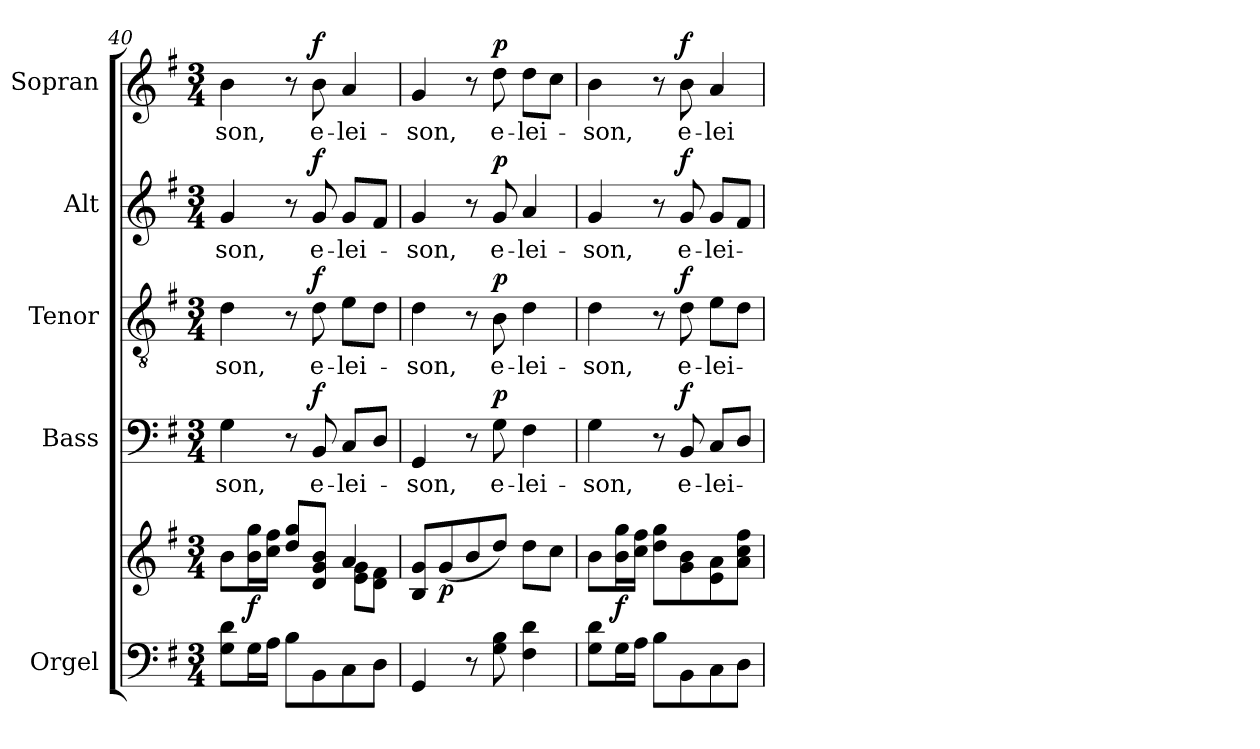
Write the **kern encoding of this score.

**kern	**kern	**dynam	**kern	**text	**dynam	**kern	**text	**dynam	**kern	**text	**dynam	**kern	**text	**dynam
*part5	*part5	*part5	*part4	*part4	*part4	*part3	*part3	*part3	*part2	*part2	*part2	*part1	*part1	*part1
*staff6	*staff5	*staff5/6	*staff4	*staff4	*staff4	*staff3	*staff3	*staff3	*staff2	*staff2	*staff2	*staff1	*staff1	*staff1
*I"Orgel	*	*	*I"Bass	*	*	*I"Tenor	*	*	*I"Alt	*	*	*I"Sopran	*	*
*I'Org.	*	*	*I'B.	*	*	*I'T.	*	*	*I'A.	*	*	*I'S.	*	*
*clefF4	*clefG2	*	*clefF4	*	*	*clefGv2	*	*	*clefG2	*	*	*clefG2	*	*
*k[f#]	*k[f#]	*	*k[f#]	*	*	*k[f#]	*	*	*k[f#]	*	*	*k[f#]	*	*
*G:	*G:	*	*G:	*	*	*G:	*	*	*G:	*	*	*G:	*	*
*M3/4	*M3/4	*	*M3/4	*	*	*M3/4	*	*	*M3/4	*	*	*M3/4	*	*
=40	=40	=40	=40	=40	=40	=40	=40	=40	=40	=40	=40	=40	=40	=40
*	*^	*	*	*	*	*	*	*	*	*	*	*	*	*
!	!	!	!	!	!LO:LY:b	!	!	!LO:LY:b	!	!	!LO:LY:b	!	!	!LO:LY:b	!
8G\ 8d\L	8b\L	2ryy	.	4G\	-son,	.	4d\	-son,	.	4g/	-son,	.	4b\	-son,	.
!	!	!	!LO:DY:b	!	!	!	!	!	!	!	!	!	!	!	!
16G\L	16b\ 16gg\L	.	f	.	.	.	.	.	.	.	.	.	.	.	.
16A\JJ	16cc\ 16ff#\JJ	.	.	.	.	.	.	.	.	.	.	.	.	.	.
8B\L	8dd/ 8gg/L	.	.	8r	.	.	8r	.	.	8r	.	.	8r	.	.
!	!	!	!	!	!LO:LY:b	!LO:DY:a	!	!LO:LY:b	!LO:DY:a	!	!LO:LY:b	!LO:DY:a	!	!LO:LY:b	!LO:DY:a
8BB\	8d/ 8g/ 8b/J	.	.	8BB/	e-	f	8d\	e-	f	8g/	e-	f	8b\	e-	f
!	!	!	!	!	!LO:LY:b	!	!	!LO:LY:b	!	!	!LO:LY:b	!	!	!LO:LY:b	!
8C\	4a/	8e\ 8g\L	.	8C/L	-lei-	.	8e\L	-lei-	.	8g/L	-lei-	.	4a/	-lei-	.
8D\J	.	8d\ 8f#\J	.	8D/J	.	.	8d\J	.	.	8f#/J	.	.	.	.	.
=41	=41	=41	=41	=41	=41	=41	=41	=41	=41	=41	=41	=41	=41	=41	=41
!	!	!	!	!	!LO:LY:b	!	!	!LO:LY:b	!	!	!LO:LY:b	!	!	!LO:LY:b	!
*	*v	*v	*	*	*	*	*	*	*	*	*	*	*	*	*
4GG/	8B/ 8g/L	.	4GG/	-son,	.	4d\	-son,	.	4g/	-son,	.	4g/	-son,	.
!	!	!LO:DY:b	!	!	!	!	!	!	!	!	!	!	!	!
.	(<8g/	p	.	.	.	.	.	.	.	.	.	.	.	.
8r	8b/	.	8r	.	.	8r	.	.	8r	.	.	8r	.	.
!	!	!	!	!LO:LY:b	!LO:DY:a	!	!LO:LY:b	!LO:DY:a	!	!LO:LY:b	!LO:DY:a	!	!LO:LY:b	!LO:DY:a
8G\ 8B\	8dd/J)	.	8G\	e-	p	8B\	e-	p	8g/	e-	p	8dd\	e-	p
!	!	!	!	!LO:LY:b	!	!	!LO:LY:b	!	!	!LO:LY:b	!	!	!LO:LY:b	!
4F#\ 4d\	8dd\L	.	4F#\	-lei-	.	4d\	-lei-	.	4a/	-lei-	.	8dd\L	-lei-	.
.	8cc\J	.	.	.	.	.	.	.	.	.	.	8cc\J	.	.
=42	=42	=42	=42	=42	=42	=42	=42	=42	=42	=42	=42	=42	=42	=42
!	!	!	!	!LO:LY:b	!	!	!LO:LY:b	!	!	!LO:LY:b	!	!	!LO:LY:b	!
8G\ 8d\L	8b\L	.	4G\	-son,	.	4d\	-son,	.	4g/	-son,	.	4b\	-son,	.
!	!	!LO:DY:b	!	!	!	!	!	!	!	!	!	!	!	!
16G\L	16b\ 16gg\L	f	.	.	.	.	.	.	.	.	.	.	.	.
16A\JJ	16cc\ 16ff#\JJ	.	.	.	.	.	.	.	.	.	.	.	.	.
8B\L	8dd\ 8gg\L	.	8r	.	.	8r	.	.	8r	.	.	8r	.	.
!	!	!	!	!LO:LY:b	!LO:DY:a	!	!LO:LY:b	!LO:DY:a	!	!LO:LY:b	!LO:DY:a	!	!LO:LY:b	!LO:DY:a
8BB\	8g\ 8b\	.	8BB/	e-	f	8d\	e-	f	8g/	e-	f	8b\	e-	f
!	!	!	!	!LO:LY:b	!	!	!LO:LY:b	!	!	!LO:LY:b	!	!	!LO:LY:b	!
8C\	8e\ 8a\	.	8C/L	-lei-	.	8e\L	-lei-	.	8g/L	-lei-	.	4a/	-lei-	.
8D\J	8a\ 8cc\ 8ff#\J	.	8D/J	.	.	8d\J	.	.	8f#/J	.	.	.	.	.
=	=	=	=	=	=	=	=	=	=	=	=	=	=	=
*-	*-	*-	*-	*-	*-	*-	*-	*-	*-	*-	*-	*-	*-	*-
